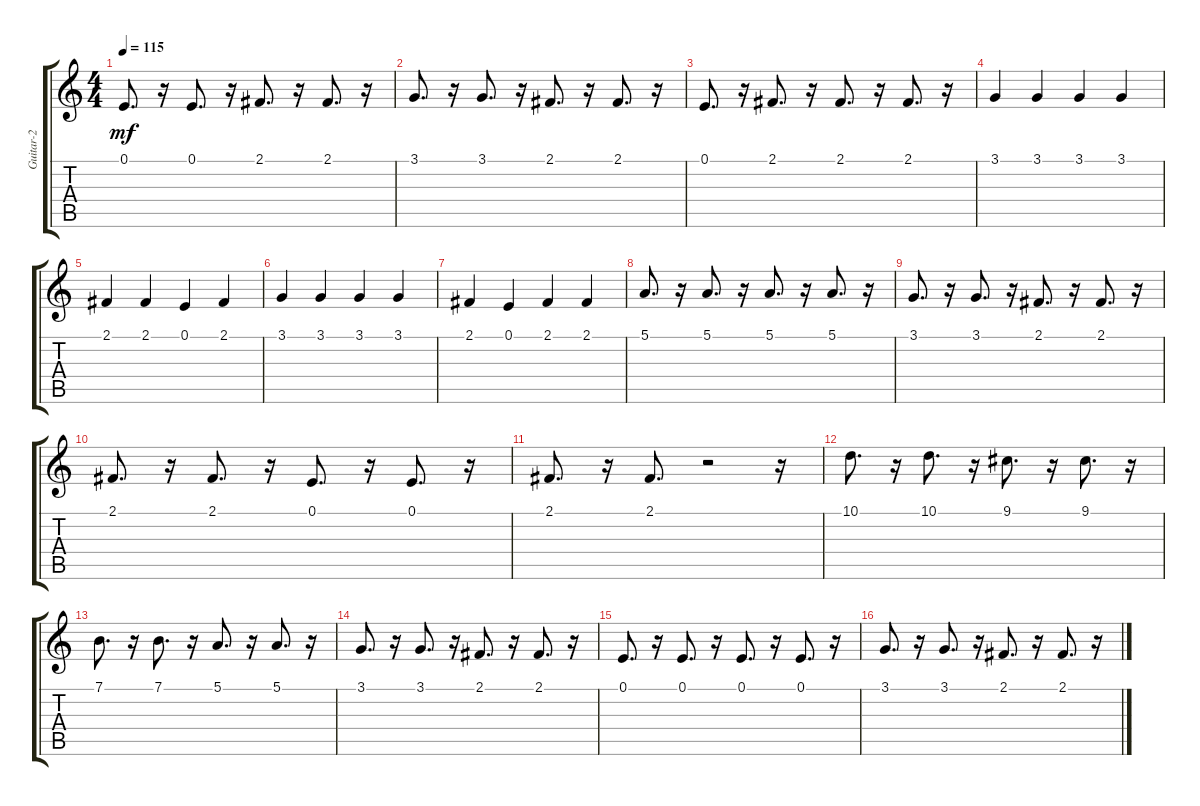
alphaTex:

\track ("Guitar-2" "Guitar-2") {instrument glockenspiel}
\staff {score tabs}
\tuning (E4 B3 G3 D3 A2 E2) {hide}
\ts (4 4)
\tempo 115
\clef g2
\ks c
0.1.8{d dy mf} r.16 0.1.8{d} r.16 2.1.8{d} r.16 2.1.8{d} r.16 |
3.1.8{d} r.16 3.1.8{d} r.16 2.1.8{d} r.16 2.1.8{d} r.16 |
0.1.8{d} r.16 2.1.8{d} r.16 2.1.8{d} r.16 2.1.8{d} r.16 |
3.1.4 3.1.4 3.1.4 3.1.4 |
2.1.4 2.1.4 0.1.4 2.1.4 |
3.1.4 3.1.4 3.1.4 3.1.4 |
2.1.4 0.1.4 2.1.4 2.1.4 |
5.1.8{d} r.16 5.1.8{d} r.16 5.1.8{d} r.16 5.1.8{d} r.16 |
3.1.8{d} r.16 3.1.8{d} r.16 2.1.8{d} r.16 2.1.8{d} r.16 |
2.1.8{d} r.16 2.1.8{d} r.16 0.1.8{d} r.16 0.1.8{d} r.16 |
2.1.8{d} r.16 2.1.8{d} r.2 r.16 |
10.1.8{d} r.16 10.1.8{d} r.16 9.1.8{d} r.16 9.1.8{d} r.16 |
7.1.8{d} r.16 7.1.8{d} r.16 5.1.8{d} r.16 5.1.8{d} r.16 |
3.1.8{d} r.16 3.1.8{d} r.16 2.1.8{d} r.16 2.1.8{d} r.16 |
0.1.8{d} r.16 0.1.8{d} r.16 0.1.8{d} r.16 0.1.8{d} r.16 |
3.1.8{d} r.16 3.1.8{d} r.16 2.1.8{d} r.16 2.1.8{d} r.16
